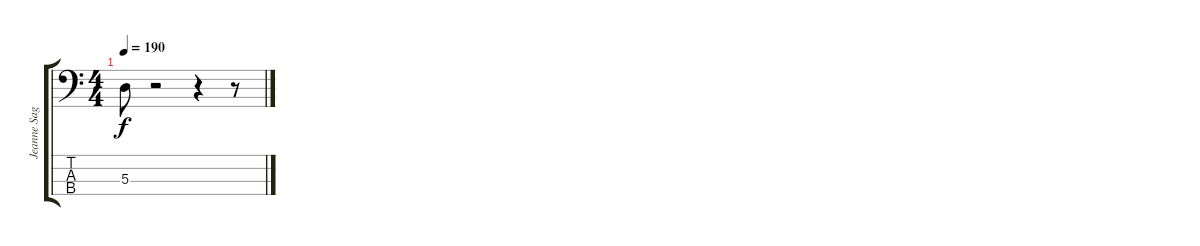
\track ("Jeanne Sagan" "Jeanne Sag") {instrument electricbassfinger}
\staff {score tabs}
\tuning (G2 D2 A1 D1) {hide}
\ts (4 4)
\tempo 190
\clef f4
\ks c
5.3{t}.8{dy f} r.2 r.4 r.8
